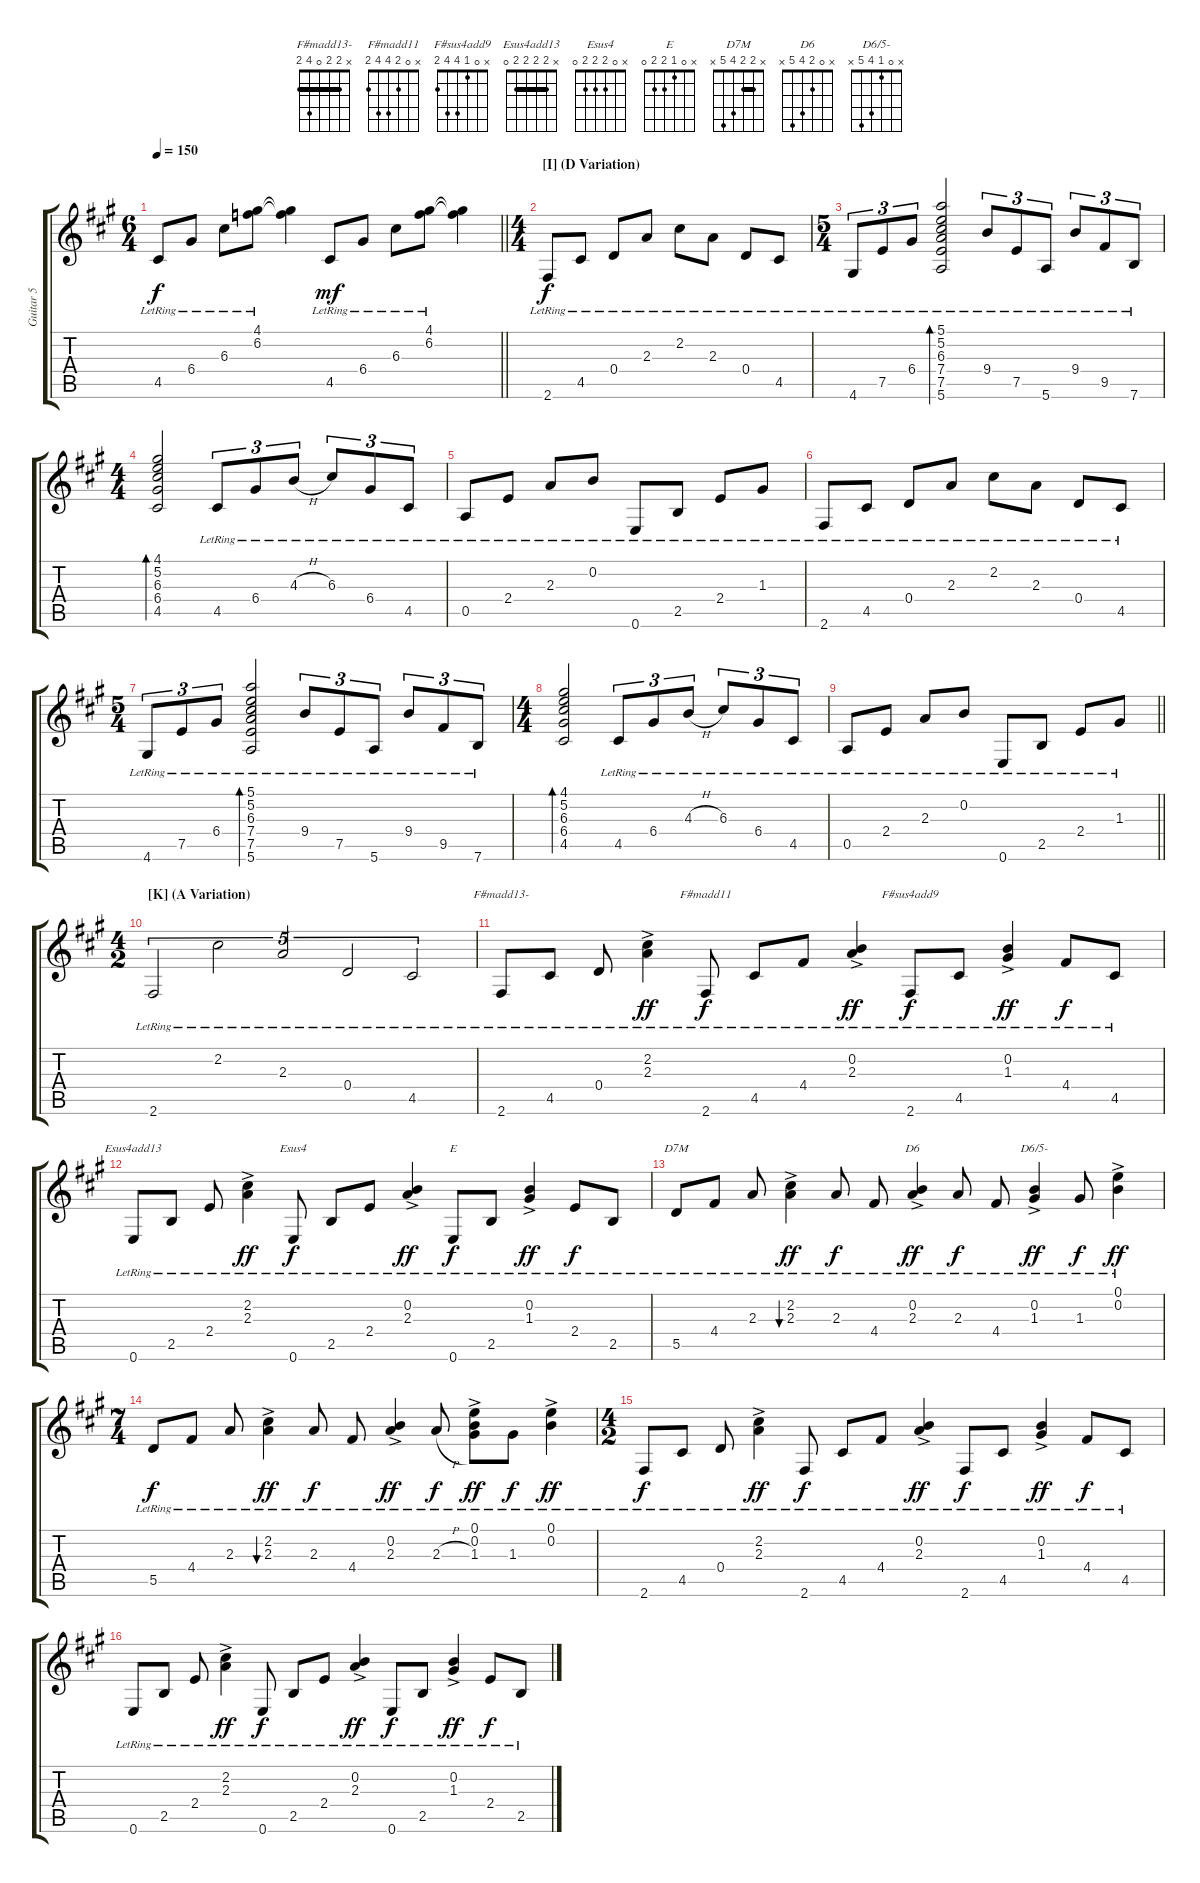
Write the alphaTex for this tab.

\track ("Guitar 5" "Guitar 5") {instrument acousticguitarsteel}
\staff {score tabs}
\tuning (E4 B3 G3 D3 A2 E2) {hide}
\chord ("F#madd13-" x 2 2 0 4 2) {barre 2}
\chord ("F#madd11" x 0 2 4 4 2)
\chord ("F#sus4add9" x 0 1 4 4 2)
\chord ("Esus4add13" x 2 2 2 2 0) {barre 2}
\chord ("Esus4" x 0 2 2 2 0)
\chord ("E" x 0 1 2 2 0)
\chord ("D7M" x 2 2 4 5 x) {barre 2}
\chord ("D6" x 0 2 4 5 x)
\chord ("D6/5-" x 0 1 4 5 x)
\ts (6 4)
\tempo 150
\clef g2
\barLineRight lightlight
\ks f#minor
4.5{lr}.8{dy f} 6.4{lr}.8 6.3{lr}.8 (4.1{lr} 6.2{lr}).8 (4.1{t} 6.2{t}).4 4.5{lr}.8{dy mf} 6.4{lr}.8 6.3{lr}.8 (4.1{lr} 6.2{lr}).8 (4.1{t} 6.2{t}).4 |
\ts (4 4)
\section ("" "[I] (D Variation)")
2.6{lr}.8{dy f} 4.5{lr}.8 0.4{lr}.8 2.3{lr}.8 2.2{lr}.8 2.3{lr}.8 0.4{lr}.8 4.5{lr}.8 |
\ts (5 4)
4.6{lr}.8{tu (3 2)} 7.5{lr}.8{tu (3 2)} 6.4{lr}.8{tu (3 2)} (5.1{lr} 5.2{lr} 6.3{lr} 7.4{lr} 7.5{lr} 5.6{lr}).2{bd 60} 9.4{lr}.8{tu (3 2)} 7.5{lr}.8{tu (3 2)} 5.6{lr}.8{tu (3 2)} 9.4{lr}.8{tu (3 2)} 9.5{lr}.8{tu (3 2)} 7.6{lr}.8{tu (3 2)} |
\ts (4 4)
(4.1 5.2 6.3 6.4 4.5).2{bd 60} 4.5{lr}.8{tu (3 2)} 6.4{lr}.8{tu (3 2)} 4.3{h lr}.8{tu (3 2)} 6.3{lr}.8{tu (3 2)} 6.4{lr}.8{tu (3 2)} 4.5{lr}.8{tu (3 2)} |
0.5{lr}.8 2.4{lr}.8 2.3{lr}.8 0.2{lr}.8 0.6{lr}.8 2.5{lr}.8 2.4{lr}.8 1.3{lr}.8 |
2.6{lr}.8 4.5{lr}.8 0.4{lr}.8 2.3{lr}.8 2.2{lr}.8 2.3{lr}.8 0.4{lr}.8 4.5{lr}.8 |
\ts (5 4)
4.6{lr}.8{tu (3 2)} 7.5{lr}.8{tu (3 2)} 6.4{lr}.8{tu (3 2)} (5.1{lr} 5.2{lr} 6.3{lr} 7.4{lr} 7.5{lr} 5.6{lr}).2{bd 60} 9.4{lr}.8{tu (3 2)} 7.5{lr}.8{tu (3 2)} 5.6{lr}.8{tu (3 2)} 9.4{lr}.8{tu (3 2)} 9.5{lr}.8{tu (3 2)} 7.6{lr}.8{tu (3 2)} |
\ts (4 4)
(4.1 5.2 6.3 6.4 4.5).2{bd 60} 4.5{lr}.8{tu (3 2)} 6.4{lr}.8{tu (3 2)} 4.3{h lr}.8{tu (3 2)} 6.3{lr}.8{tu (3 2)} 6.4{lr}.8{tu (3 2)} 4.5{lr}.8{tu (3 2)} |
\barLineRight lightlight
0.5{lr}.8 2.4{lr}.8 2.3{lr}.8 0.2{lr}.8 0.6{lr}.8 2.5{lr}.8 2.4{lr}.8 1.3{lr}.8 |
\ts (4 2)
\section ("" "[K] (A Variation)")
2.6{lr}.2{tu (5 4)} 2.2{lr}.2{tu (5 4)} 2.3{lr}.2{tu (5 4)} 0.4{lr}.2{tu (5 4)} 4.5{lr}.2{tu (5 4)} |
2.6{lr}.8{ch "F#madd13-"} 4.5{lr}.8 0.4{lr}.8 (2.2{ac lr} 2.3{ac lr}).4{dy ff} 2.6{lr}.8{ch "F#madd11" dy f} 4.5{lr}.8 4.4{lr}.8 (0.2{ac lr} 2.3{ac lr}).4{dy ff} 2.6{lr}.8{ch "F#sus4add9" dy f} 4.5{lr}.8 (0.2{ac lr} 1.3{ac lr}).4{dy ff} 4.4{lr}.8{dy f} 4.5{lr}.8 |
0.6{lr}.8{ch "Esus4add13"} 2.5{lr}.8 2.4{lr}.8 (2.2{ac lr} 2.3{ac lr}).4{dy ff} 0.6{lr}.8{ch "Esus4" dy f} 2.5{lr}.8 2.4{lr}.8 (0.2{ac lr} 2.3{ac lr}).4{dy ff} 0.6{lr}.8{ch "E" dy f} 2.5{lr}.8 (0.2{ac lr} 1.3{ac lr}).4{dy ff} 2.4{lr}.8{dy f} 2.5{lr}.8 |
5.5{lr}.8{ch "D7M"} 4.4{lr}.8 2.3{lr}.8 (2.2{ac lr} 2.3{ac lr}).4{bu 60 dy ff} 2.3{lr}.8{dy f} 4.4{lr}.8 (0.2{ac} 2.3{ac lr}).4{ch "D6" dy ff} 2.3{lr}.8{dy f} 4.4{lr}.8 (0.2{ac} 1.3{ac lr}).4{ch "D6/5-" dy ff} 1.3{lr}.8{dy f} (0.1{ac lr} 0.2{ac}).4{dy ff} |
\ts (7 4)
5.5{lr}.8{dy f} 4.4{lr}.8 2.3{lr}.8 (2.2{ac lr} 2.3{ac lr}).4{bu 60 dy ff} 2.3{lr}.8{dy f} 4.4{lr}.8 (0.2{ac} 2.3{ac lr}).4{dy ff} 2.3{h lr}.8{dy f} (0.1{ac lr} 0.2{ac} 1.3{ac lr}).8{dy ff} 1.3{lr}.8{dy f} (0.1{ac lr} 0.2{ac}).4{dy ff} |
\ts (4 2)
2.6{lr}.8{dy f} 4.5{lr}.8 0.4{lr}.8 (2.2{ac lr} 2.3{ac lr}).4{dy ff} 2.6{lr}.8{dy f} 4.5{lr}.8 4.4{lr}.8 (0.2{ac lr} 2.3{ac lr}).4{dy ff} 2.6{lr}.8{dy f} 4.5{lr}.8 (0.2{ac lr} 1.3{ac lr}).4{dy ff} 4.4{lr}.8{dy f} 4.5{lr}.8 |
0.6{lr}.8 2.5{lr}.8 2.4{lr}.8 (2.2{ac lr} 2.3{ac lr}).4{dy ff} 0.6{lr}.8{dy f} 2.5{lr}.8 2.4{lr}.8 (0.2{ac lr} 2.3{ac lr}).4{dy ff} 0.6{lr}.8{dy f} 2.5{lr}.8 (0.2{ac lr} 1.3{ac lr}).4{dy ff} 2.4{lr}.8{dy f} 2.5{lr}.8
